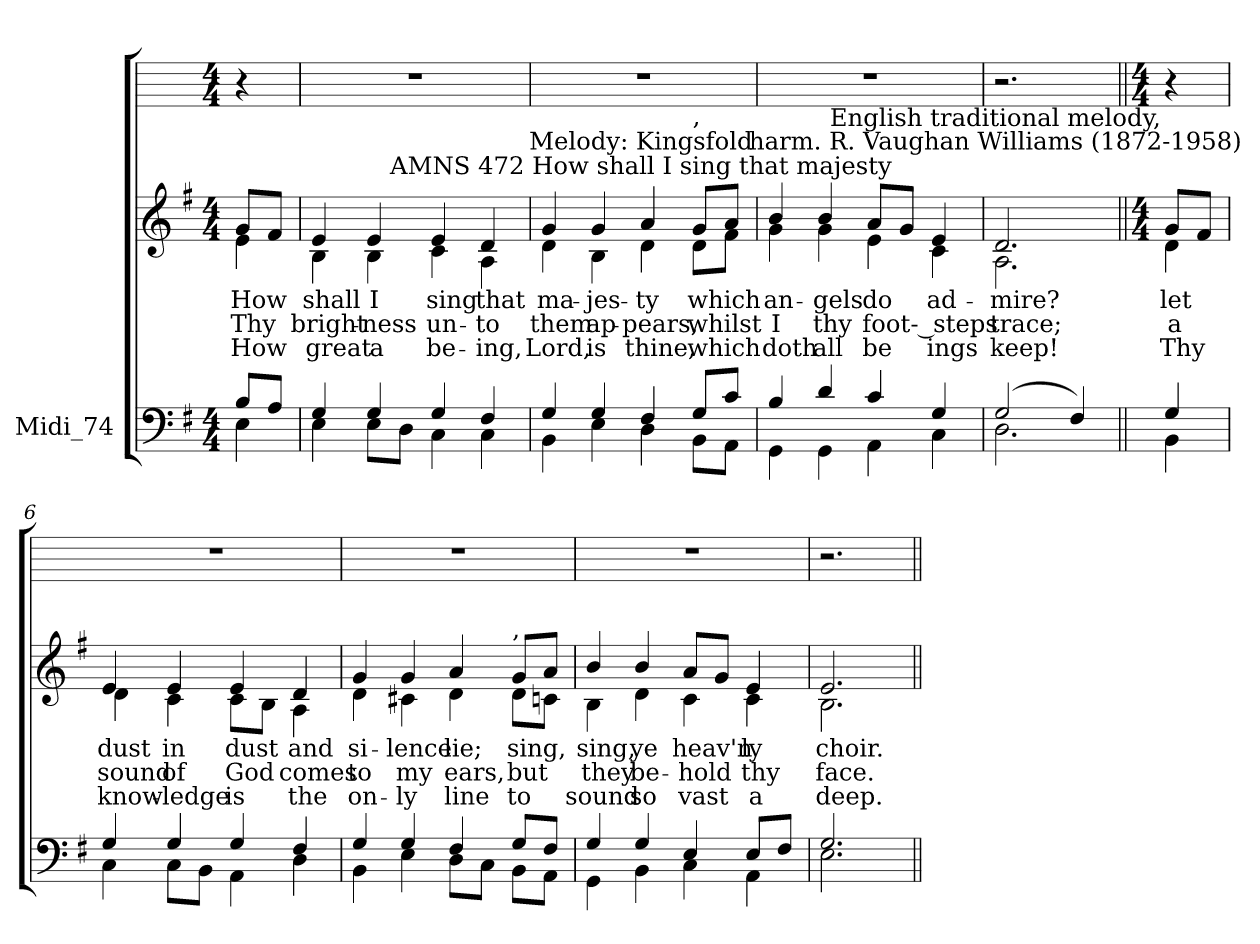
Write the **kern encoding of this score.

**kern	**kern	**text	**text	**text	**kern
*part3	*part2	*part2	*part2	*part2	*part1
*staff3	*staff2	*staff2	*staff2	*staff2	*staff1
*I"Midi_74	*	*	*	*	*
*clefF4	*clefG2	*	*	*	*
*k[f#]	*k[f#]	*	*	*	*
*G:	*G:	*	*	*	*
*M4/4	*M4/4	*	*	*	*M4/4
=	=	=	=	=	=
*^	*	*	*	*	*
!	!	!LO:TX:a:cj:t=John Mason\n(c. 1645-1694)	!	!	!	!
!	!	!	!LO:LY:b	!LO:LY:b	!LO:LY:b	!
*	*	*^	*	*	*	*
8B/L	4E\	8g/L	4e\	How	Thy	How	4r
8A/J	.	8f#/J	.	.	.	.	.
=1	=1	=1	=1	=1	=1	=1	=1
!	!	!	!	!LO:LY:b	!LO:LY:b	!LO:LY:b	!
4G/	4E\	4e/	4B\	shall	bright-	-great	1r
!	!	!	!	!LO:LY:b	!LO:LY:b	!LO:LY:b	!
4G/	8E\L	4e/	4B\	I	ness	a	.
.	8D\J	.	.	.	.	.	.
!	!	!	!	!LO:LY:b	!LO:LY:b	!LO:LY:b	!
4G/	4C\	4e/	4c\	sing	un-	-be-	.
!	!	!	!	!LO:LY:b	!LO:LY:b	!LO:LY:b	!
4F#/	4C\	4d/	4A\	-that	to	ing,	.
=2	=2	=2	=2	=2	=2	=2	=2
!	!	!	!	!LO:LY:b	!LO:LY:b	!LO:LY:b	!
4G/	4BB\	4g/	4d\	ma-	-them	Lord,	1r
!	!	!	!	!LO:LY:b	!LO:LY:b	!LO:LY:b	!
4G/	4E\	4g/	4B\	jes-	-ap-	-is	.
!	!	!LO:TX:a:cj:t=AMNS 472 How shall I sing that majesty	!	!	!	!	!
!	!	!LO:TX:a:cj:t=Melody&colon; Kingsfold	!	!	!	!	!
!	!	!	!	!LO:LY:b	!LO:LY:b	!LO:LY:b	!
4F#/	4D\	4a/	4d\	ty	pears,	thine,	.
!	!	!LO:TX:a:t=,	!	!	!	!	!
!	!	!	!	!LO:LY:b	!LO:LY:b	!LO:LY:b	!
8G/L	8BB\L	8g/L	8d\L	which	whilst	which	.
8c/J	8AA\J	8a/J	8f#\J	.	.	.	.
=3	=3	=3	=3	=3	=3	=3	=3
!	!	!	!	!LO:LY:b	!LO:LY:b	!LO:LY:b	!
4B/	4GG\	4b/	4g\	an-	-I	doth	1r
!	!	!	!	!LO:LY:b	!LO:LY:b	!LO:LY:b	!
4d/	4GG\	4b/	4g\	gels	thy	all	.
!	!	!	!	!LO:LY:b	!LO:LY:b	!LO:LY:b	!
4c/	4AA\	8a/L	4e\	do	foot	be	.
.	.	8g/J	.	.	.	.	.
!	!	!	!	!LO:LY:b	!LO:LY:b	!LO:LY:b	!
4G/	4C\	4e/	4c\	ad-	-- steps	ings	.
=4	=4	=4	=4	=4	=4	=4	=4
!	!	!LO:TX:a:cj:t=English traditional melody,\nharm. R. Vaughan Williams (1872-1958)	!	!	!	!	!
!	!	!	!	!LO:LY:b	!LO:LY:b	!LO:LY:b	!
(>2G/	2.D\	2.d/	2.A\	mire?	trace;	keep!	2.r
4F#/)	.	.	.	.	.	.	.
!!LO:LB:g=z
=5||	=5||	=5||	=5||	=5||	=5||	=5||	=5||
*	*	*M4/4	*	*	*	*	*M4/4
!	!	!	!	!LO:LY:b	!LO:LY:b	!LO:LY:b	!
4G/	4BB\	8g/L	4d\	let	a	Thy	4r
.	.	8f#/J	.	.	.	.	.
=6	=6	=6	=6	=6	=6	=6	=6
!	!	!	!	!LO:LY:b	!LO:LY:b	!LO:LY:b	!
4G/	4C\	4e/	4d\	dust	sound	know-	1r
!	!	!	!	!LO:LY:b	!LO:LY:b	!LO:LY:b	!
4G/	8C\L	4e/	4c\	-in	of	ledge	.
.	8BB\J	.	.	.	.	.	.
!	!	!	!	!LO:LY:b	!LO:LY:b	!LO:LY:b	!
4G/	4AA\	4e/	8c\L	dust	God	is	.
.	.	.	8B\J	.	.	.	.
!	!	!	!	!LO:LY:b	!LO:LY:b	!LO:LY:b	!
4F#/	4D\	4d/	4A\	and	comes	the	.
=7	=7	=7	=7	=7	=7	=7	=7
!	!	!	!	!LO:LY:b	!LO:LY:b	!LO:LY:b	!
4G/	4BB\	4g/	4d\	si-	-to	on-	1r
!	!	!	!	!LO:LY:b	!LO:LY:b	!LO:LY:b	!
4G/	4E\	4g/	4c#X\	-lence	my	ly	.
!	!	!	!	!LO:LY:b	!LO:LY:b	!LO:LY:b	!
4F#/	8D\L	4a/	4d\	lie;	ears,	line	.
.	8C\J	.	.	.	.	.	.
!	!	!LO:TX:a:t=,	!	!	!	!	!
!	!	!	!	!LO:LY:b	!LO:LY:b	!LO:LY:b	!
8G/L	8BB\L	8g/L	8d\L	sing,	but	to	.
8F#/J	8AA\J	8a/J	8cn\J	.	.	.	.
=8	=8	=8	=8	=8	=8	=8	=8
!	!	!	!	!LO:LY:b	!LO:LY:b	!LO:LY:b	!
4G/	4GG\	4b/	4B\	sing,	they	sound	1r
!	!	!	!	!LO:LY:b	!LO:LY:b	!LO:LY:b	!
4G/	4BB\	4b/	4d\	ye	be-	-so	.
!	!	!	!	!LO:LY:b	!LO:LY:b	!LO:LY:b	!
4E/	4C\	8a/L	4c\	heav'n	hold	vast	.
.	.	8g/J	.	.	.	.	.
!	!	!	!	!LO:LY:b	!LO:LY:b	!LO:LY:b	!
8E/L	4AA\	4e/	4c\	ly	thy	a	.
8F#/J	.	.	.	.	.	.	.
=9	=9	=9	=9	=9	=9	=9	=9
!	!	!	!	!LO:LY:b	!LO:LY:b	!LO:LY:b	!
2.G/	2.E\	2.e/	2.B\	choir.	face.	deep.	2.r
*v	*v	*	*	*	*	*	*
*	*v	*v	*	*	*	*
=||	=||	=||	=||	=||	=||
*-	*-	*-	*-	*-	*-
